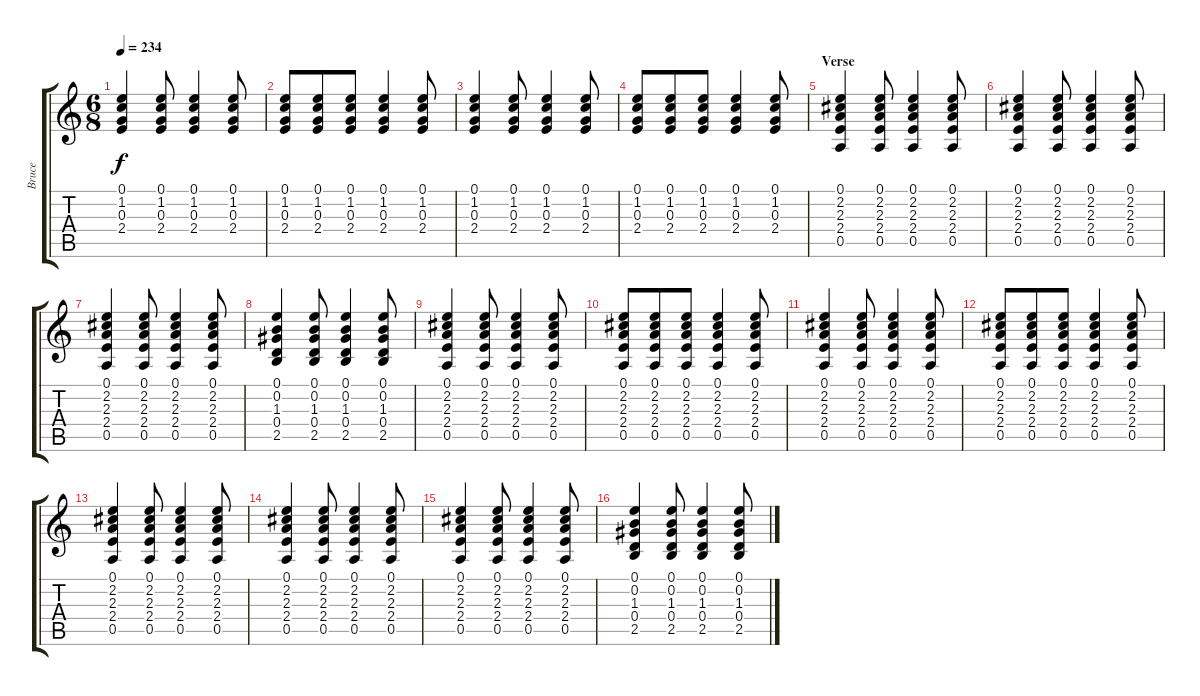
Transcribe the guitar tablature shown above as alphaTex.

\track ("Bruce" "Bruce") {instrument acousticguitarsteel}
\staff {score tabs}
\tuning (E4 B3 G3 D3 A2 E2) {hide}
\ts (6 8)
\tempo 234
\clef g2
\ks c
(0.1 1.2 0.3 2.4).4{dy f} (0.1 1.2 0.3 2.4).8 (0.1 1.2 0.3 2.4).4 (0.1 1.2 0.3 2.4).8 |
(0.1 1.2 0.3 2.4).8 (0.1 1.2 0.3 2.4).8 (0.1 1.2 0.3 2.4).8 (0.1 1.2 0.3 2.4).4 (0.1 1.2 0.3 2.4).8 |
(0.1 1.2 0.3 2.4).4 (0.1 1.2 0.3 2.4).8 (0.1 1.2 0.3 2.4).4 (0.1 1.2 0.3 2.4).8 |
(0.1 1.2 0.3 2.4).8 (0.1 1.2 0.3 2.4).8 (0.1 1.2 0.3 2.4).8 (0.1 1.2 0.3 2.4).4 (0.1 1.2 0.3 2.4).8 |
\section ("" "Verse")
(0.1 2.2 2.3 2.4 0.5).4 (0.1 2.2 2.3 2.4 0.5).8 (0.1 2.2 2.3 2.4 0.5).4 (0.1 2.2 2.3 2.4 0.5).8 |
(0.1 2.2 2.3 2.4 0.5).4 (0.1 2.2 2.3 2.4 0.5).8 (0.1 2.2 2.3 2.4 0.5).4 (0.1 2.2 2.3 2.4 0.5).8 |
(0.1 2.2 2.3 2.4 0.5).4 (0.1 2.2 2.3 2.4 0.5).8 (0.1 2.2 2.3 2.4 0.5).4 (0.1 2.2 2.3 2.4 0.5).8 |
(0.1 0.2 1.3 0.4 2.5).4 (0.1 0.2 1.3 0.4 2.5).8 (0.1 0.2 1.3 0.4 2.5).4 (0.1 0.2 1.3 0.4 2.5).8 |
(0.1 2.2 2.3 2.4 0.5).4 (0.1 2.2 2.3 2.4 0.5).8 (0.1 2.2 2.3 2.4 0.5).4 (0.1 2.2 2.3 2.4 0.5).8 |
(0.1 2.2 2.3 2.4 0.5).8 (0.1 2.2 2.3 2.4 0.5).8 (0.1 2.2 2.3 2.4 0.5).8 (0.1 2.2 2.3 2.4 0.5).4 (0.1 2.2 2.3 2.4 0.5).8 |
(0.1 2.2 2.3 2.4 0.5).4 (0.1 2.2 2.3 2.4 0.5).8 (0.1 2.2 2.3 2.4 0.5).4 (0.1 2.2 2.3 2.4 0.5).8 |
(0.1 2.2 2.3 2.4 0.5).8 (0.1 2.2 2.3 2.4 0.5).8 (0.1 2.2 2.3 2.4 0.5).8 (0.1 2.2 2.3 2.4 0.5).4 (0.1 2.2 2.3 2.4 0.5).8 |
(0.1 2.2 2.3 2.4 0.5).4 (0.1 2.2 2.3 2.4 0.5).8 (0.1 2.2 2.3 2.4 0.5).4 (0.1 2.2 2.3 2.4 0.5).8 |
(0.1 2.2 2.3 2.4 0.5).4 (0.1 2.2 2.3 2.4 0.5).8 (0.1 2.2 2.3 2.4 0.5).4 (0.1 2.2 2.3 2.4 0.5).8 |
(0.1 2.2 2.3 2.4 0.5).4 (0.1 2.2 2.3 2.4 0.5).8 (0.1 2.2 2.3 2.4 0.5).4 (0.1 2.2 2.3 2.4 0.5).8 |
(0.1 0.2 1.3 0.4 2.5).4 (0.1 0.2 1.3 0.4 2.5).8 (0.1 0.2 1.3 0.4 2.5).4 (0.1 0.2 1.3 0.4 2.5).8
